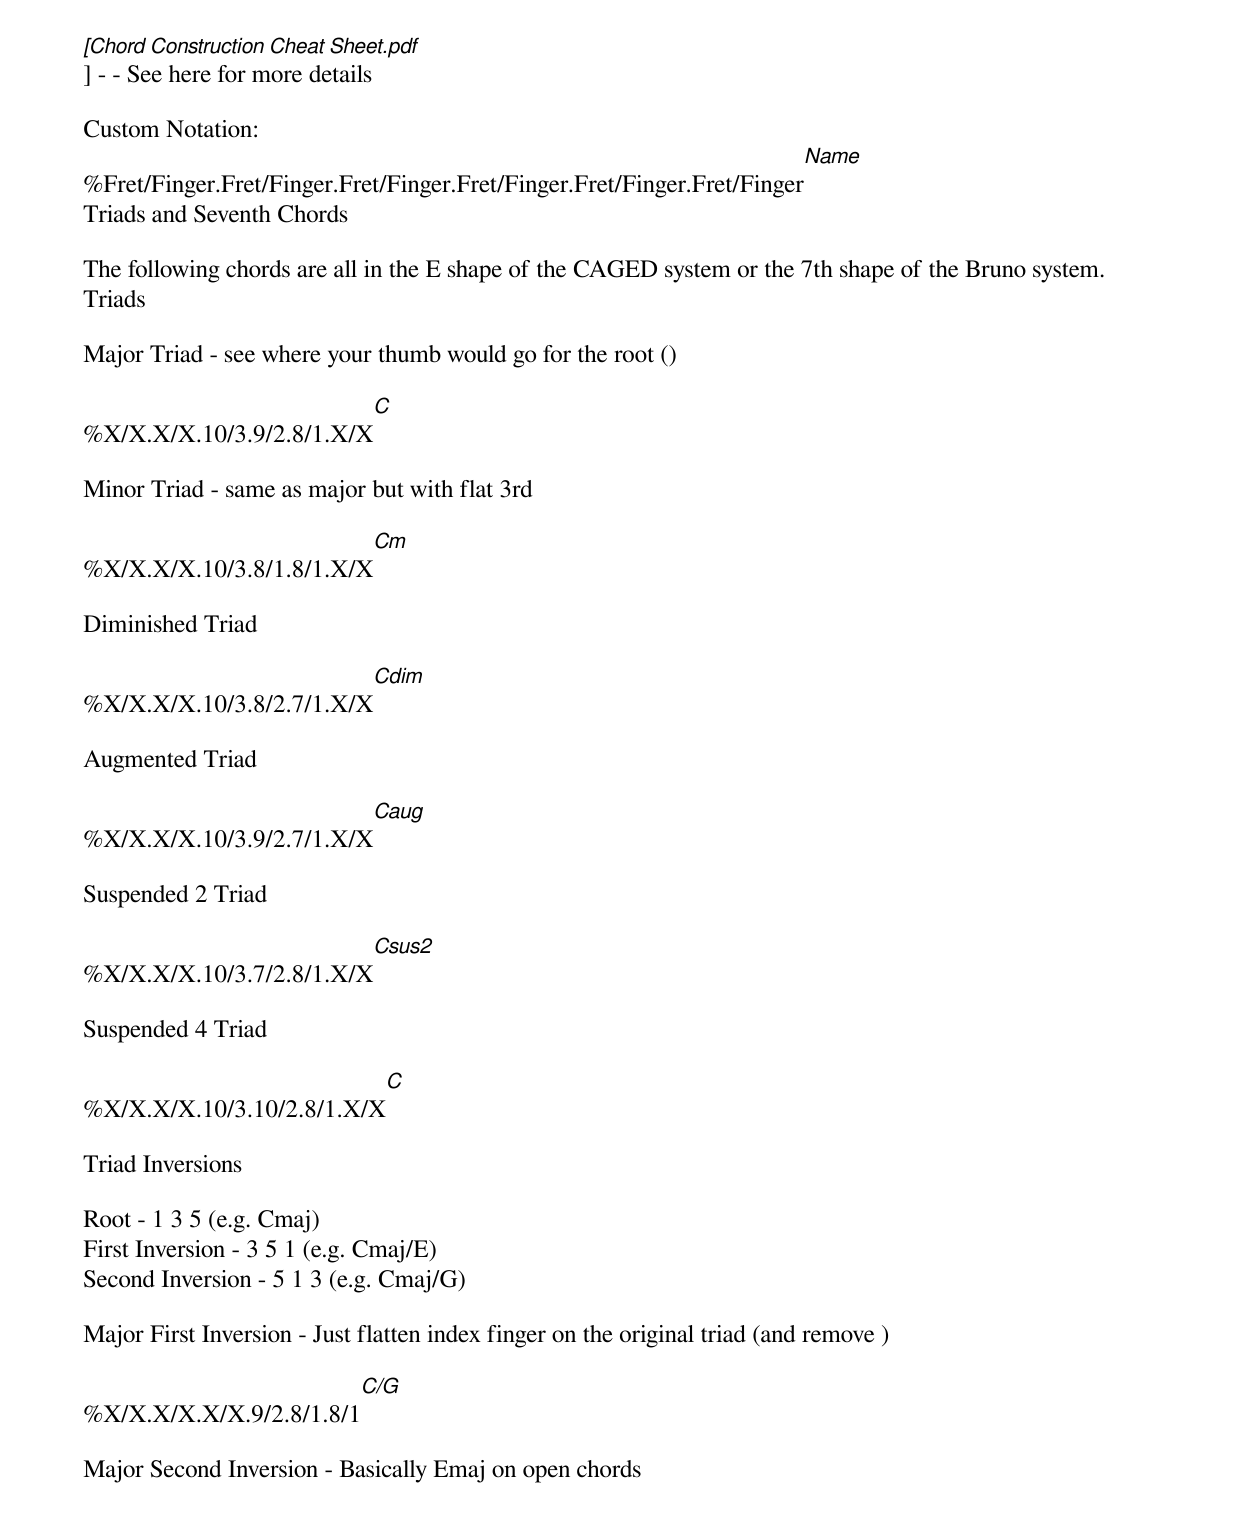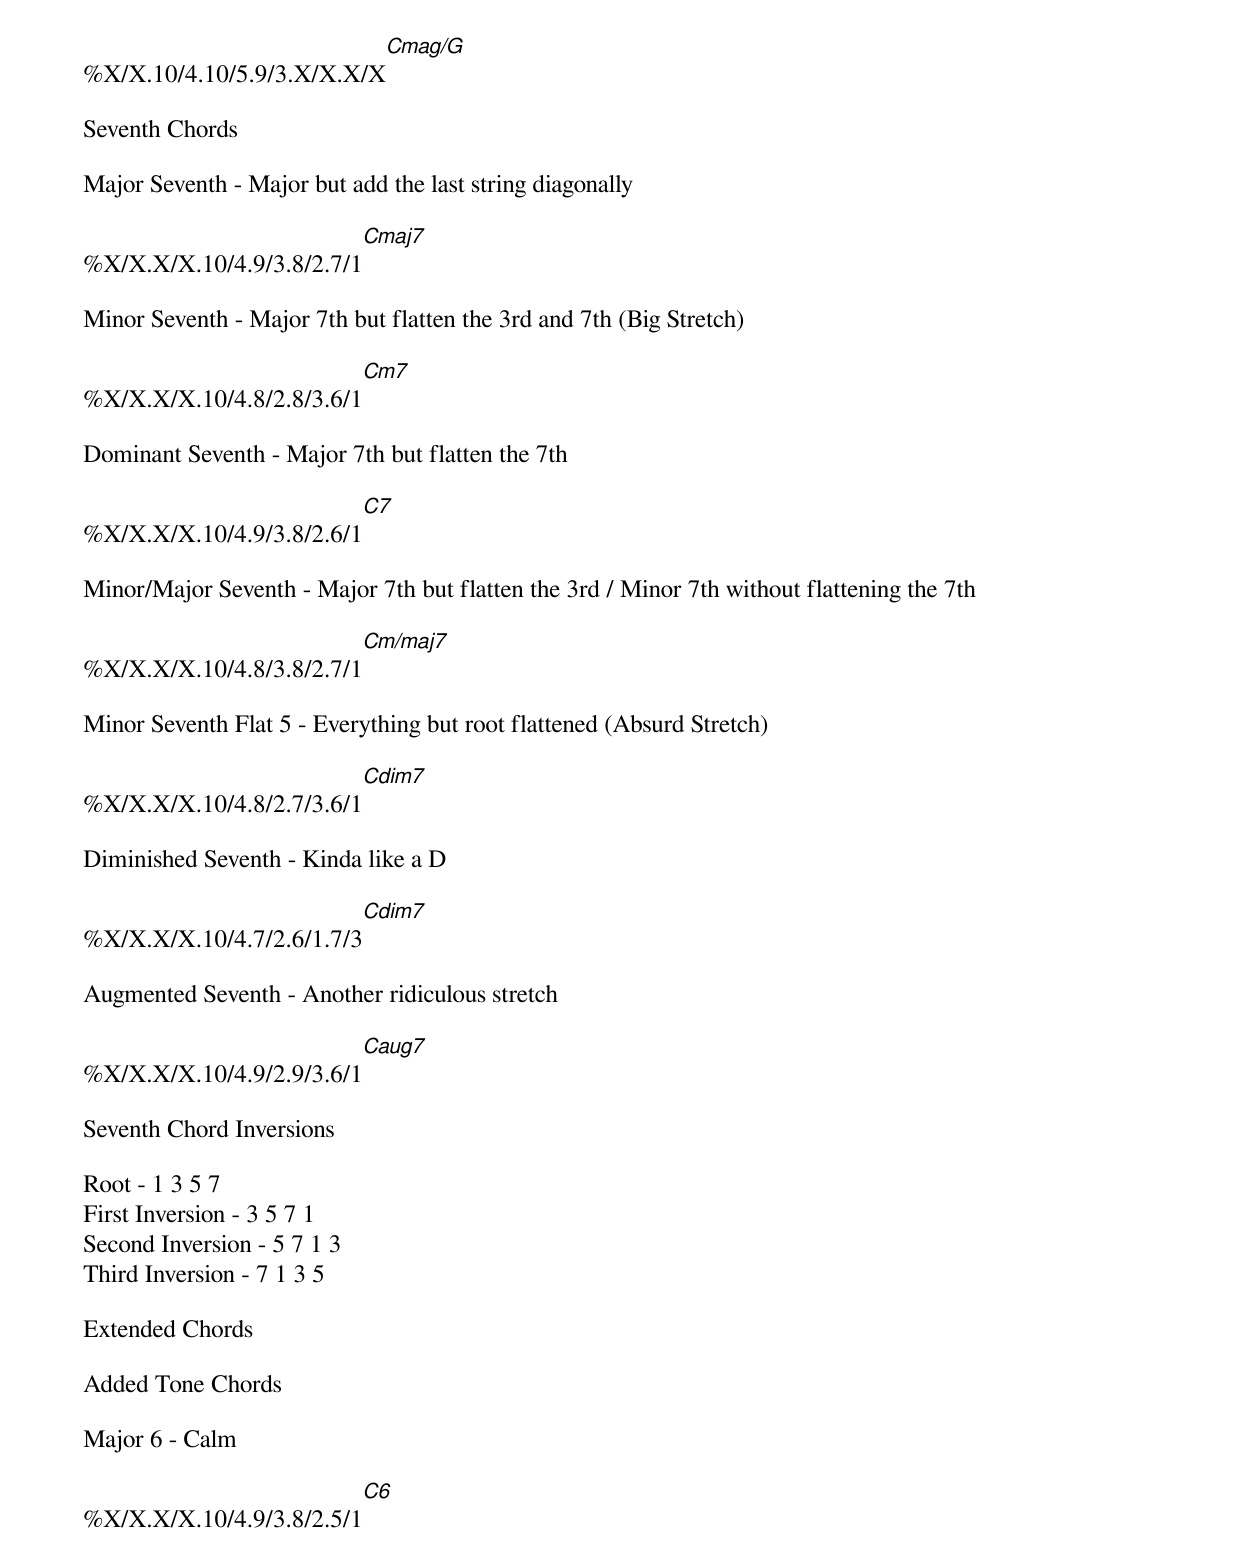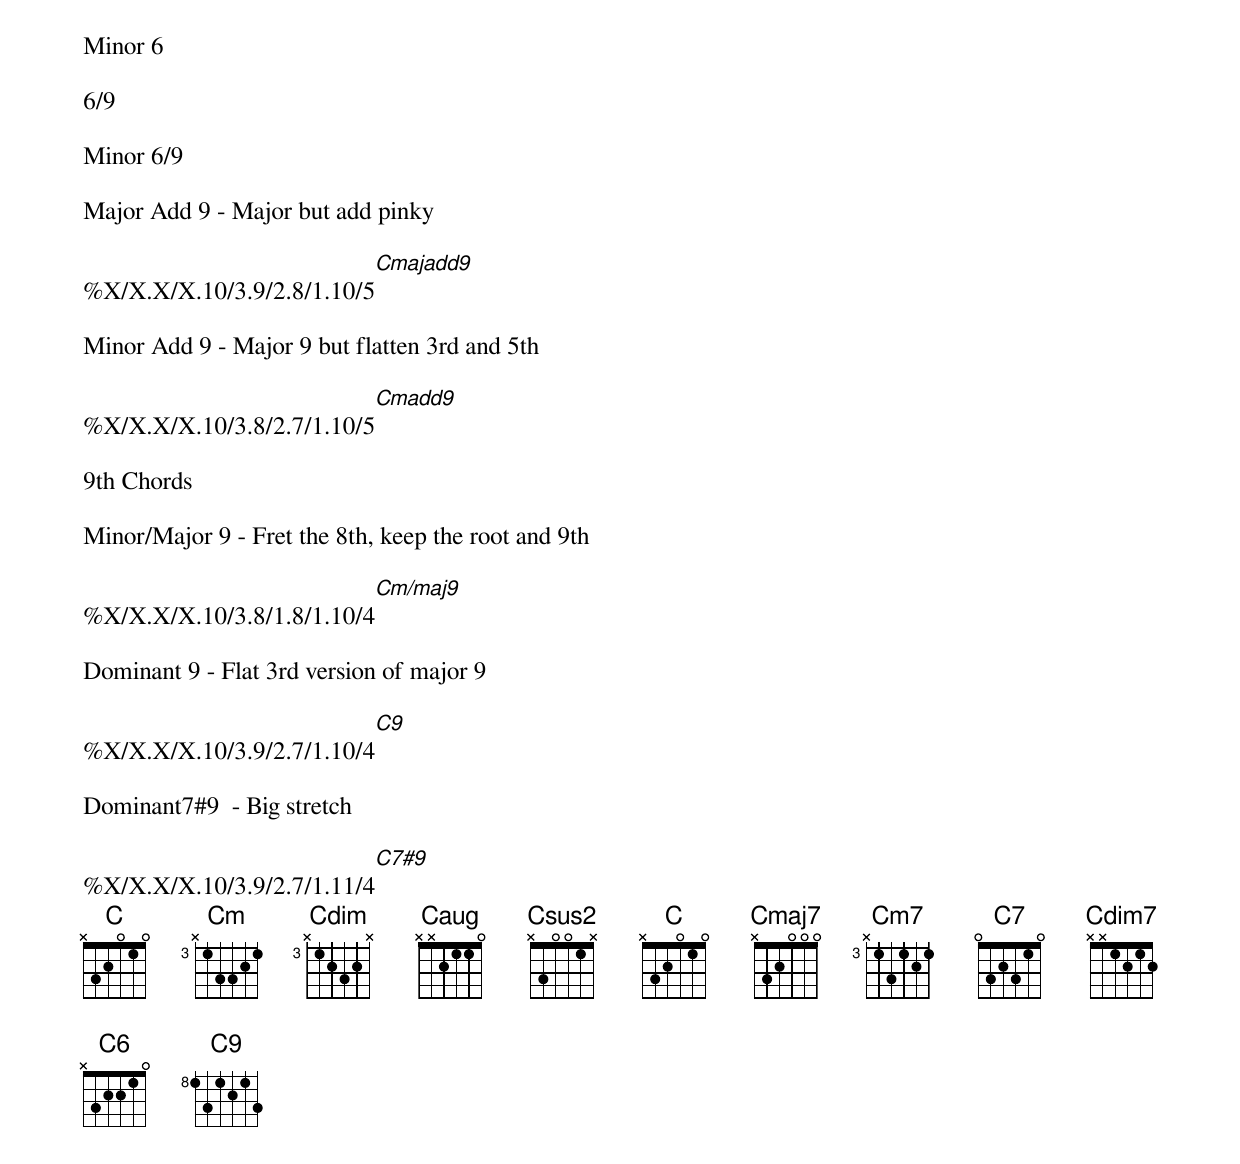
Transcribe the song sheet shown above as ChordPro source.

[[Chord Construction Cheat Sheet.pdf]] - - See here for more details

Custom Notation:
%Fret/Finger.Fret/Finger.Fret/Finger.Fret/Finger.Fret/Finger.Fret/Finger[Name]
Triads and Seventh Chords

The following chords are all in the E shape of the CAGED system or the 7th shape of the Bruno system.
Triads

Major Triad - see where your thumb would go for the root ()

%X/X.X/X.10/3.9/2.8/1.X/X[Cmaj]

Minor Triad - same as major but with flat 3rd

%X/X.X/X.10/3.8/1.8/1.X/X[Cm]

Diminished Triad

%X/X.X/X.10/3.8/2.7/1.X/X[Cdim]

Augmented Triad

%X/X.X/X.10/3.9/2.7/1.X/X[Caug]

Suspended 2 Triad

%X/X.X/X.10/3.7/2.8/1.X/X[Csus2]

Suspended 4 Triad

%X/X.X/X.10/3.10/2.8/1.X/X[C]

Triad Inversions

Root - 1 3 5 (e.g. Cmaj)
First Inversion - 3 5 1 (e.g. Cmaj/E)
Second Inversion - 5 1 3 (e.g. Cmaj/G)

Major First Inversion - Just flatten index finger on the original triad (and remove )

%X/X.X/X.X/X.9/2.8/1.8/1[Cmaj/G]

Major Second Inversion - Basically Emaj on open chords

%X/X.10/4.10/5.9/3.X/X.X/X[Cmag/G]

Seventh Chords

Major Seventh - Major but add the last string diagonally

%X/X.X/X.10/4.9/3.8/2.7/1[Cmaj7]

Minor Seventh - Major 7th but flatten the 3rd and 7th (Big Stretch)

%X/X.X/X.10/4.8/2.8/3.6/1[Cm7]

Dominant Seventh - Major 7th but flatten the 7th

%X/X.X/X.10/4.9/3.8/2.6/1[C7]

Minor/Major Seventh - Major 7th but flatten the 3rd / Minor 7th without flattening the 7th

%X/X.X/X.10/4.8/3.8/2.7/1[Cm/maj7]

Minor Seventh Flat 5 - Everything but root flattened (Absurd Stretch)

%X/X.X/X.10/4.8/2.7/3.6/1[Cdim7]

Diminished Seventh - Kinda like a D

%X/X.X/X.10/4.7/2.6/1.7/3[Cdim7]

Augmented Seventh - Another ridiculous stretch

%X/X.X/X.10/4.9/2.9/3.6/1[Caug7]

Seventh Chord Inversions

Root - 1 3 5 7
First Inversion - 3 5 7 1
Second Inversion - 5 7 1 3
Third Inversion - 7 1 3 5

Extended Chords

Added Tone Chords

Major 6 - Calm

%X/X.X/X.10/4.9/3.8/2.5/1[C6]

Minor 6

6/9

Minor 6/9

Major Add 9 - Major but add pinky

%X/X.X/X.10/3.9/2.8/1.10/5[Cmajadd9]

Minor Add 9 - Major 9 but flatten 3rd and 5th

%X/X.X/X.10/3.8/2.7/1.10/5[Cmadd9]

9th Chords

Minor/Major 9 - Fret the 8th, keep the root and 9th

%X/X.X/X.10/3.8/1.8/1.10/4[Cm/maj9]

Dominant 9 - Flat 3rd version of major 9

%X/X.X/X.10/3.9/2.7/1.10/4[C9]

Dominant7#9  - Big stretch

%X/X.X/X.10/3.9/2.7/1.11/4[C7#9]
